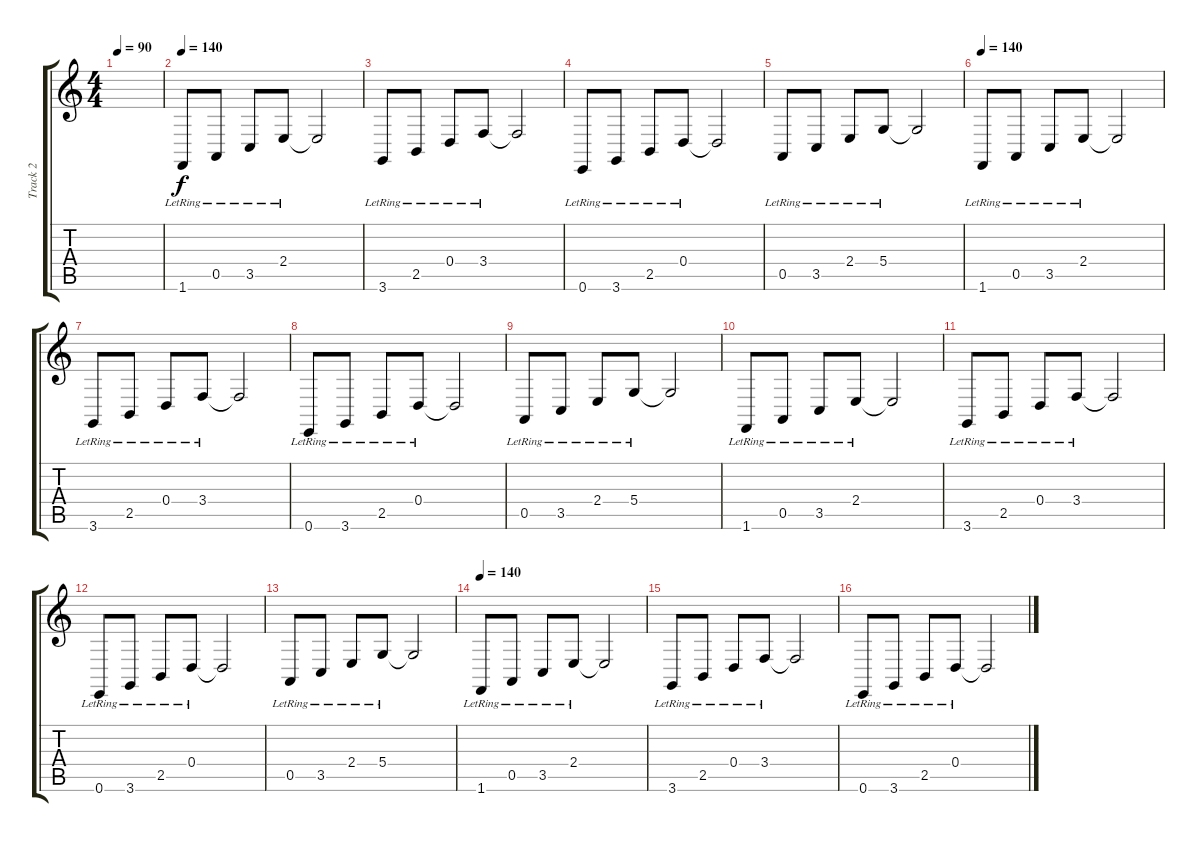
\track ("Track 2" "Track 2") {instrument acousticgrandpiano}
\staff {score tabs}
\tuning (E4 B3 G3 D3 A2 E2) {hide}
\ts (4 4)
\tempo 90
\clef g2
\ks c
|
\tempo 140
1.6{lr}.8 0.5{lr}.8 3.5{lr}.8 2.4{lr}.8 2.4{t}.2 |
3.6{lr}.8 2.5{lr}.8 0.4{lr}.8 3.4{lr}.8 3.4{t}.2 |
0.6{lr}.8 3.6{lr}.8 2.5{lr}.8 0.4{lr}.8 0.4{t}.2 |
0.5{lr}.8 3.5{lr}.8 2.4{lr}.8 5.4{lr}.8 5.4{t}.2 |
\tempo 140
1.6{lr}.8 0.5{lr}.8 3.5{lr}.8 2.4{lr}.8 2.4{t}.2 |
3.6{lr}.8 2.5{lr}.8 0.4{lr}.8 3.4{lr}.8 3.4{t}.2 |
0.6{lr}.8 3.6{lr}.8 2.5{lr}.8 0.4{lr}.8 0.4{t}.2 |
0.5{lr}.8 3.5{lr}.8 2.4{lr}.8 5.4{lr}.8 5.4{t}.2 |
1.6{lr}.8 0.5{lr}.8 3.5{lr}.8 2.4{lr}.8 2.4{t}.2 |
3.6{lr}.8 2.5{lr}.8 0.4{lr}.8 3.4{lr}.8 3.4{t}.2 |
0.6{lr}.8 3.6{lr}.8 2.5{lr}.8 0.4{lr}.8 0.4{t}.2 |
0.5{lr}.8 3.5{lr}.8 2.4{lr}.8 5.4{lr}.8 5.4{t}.2 |
\tempo 140
1.6{lr}.8 0.5{lr}.8 3.5{lr}.8 2.4{lr}.8 2.4{t}.2 |
3.6{lr}.8 2.5{lr}.8 0.4{lr}.8 3.4{lr}.8 3.4{t}.2 |
0.6{lr}.8 3.6{lr}.8 2.5{lr}.8 0.4{lr}.8 0.4{t}.2
